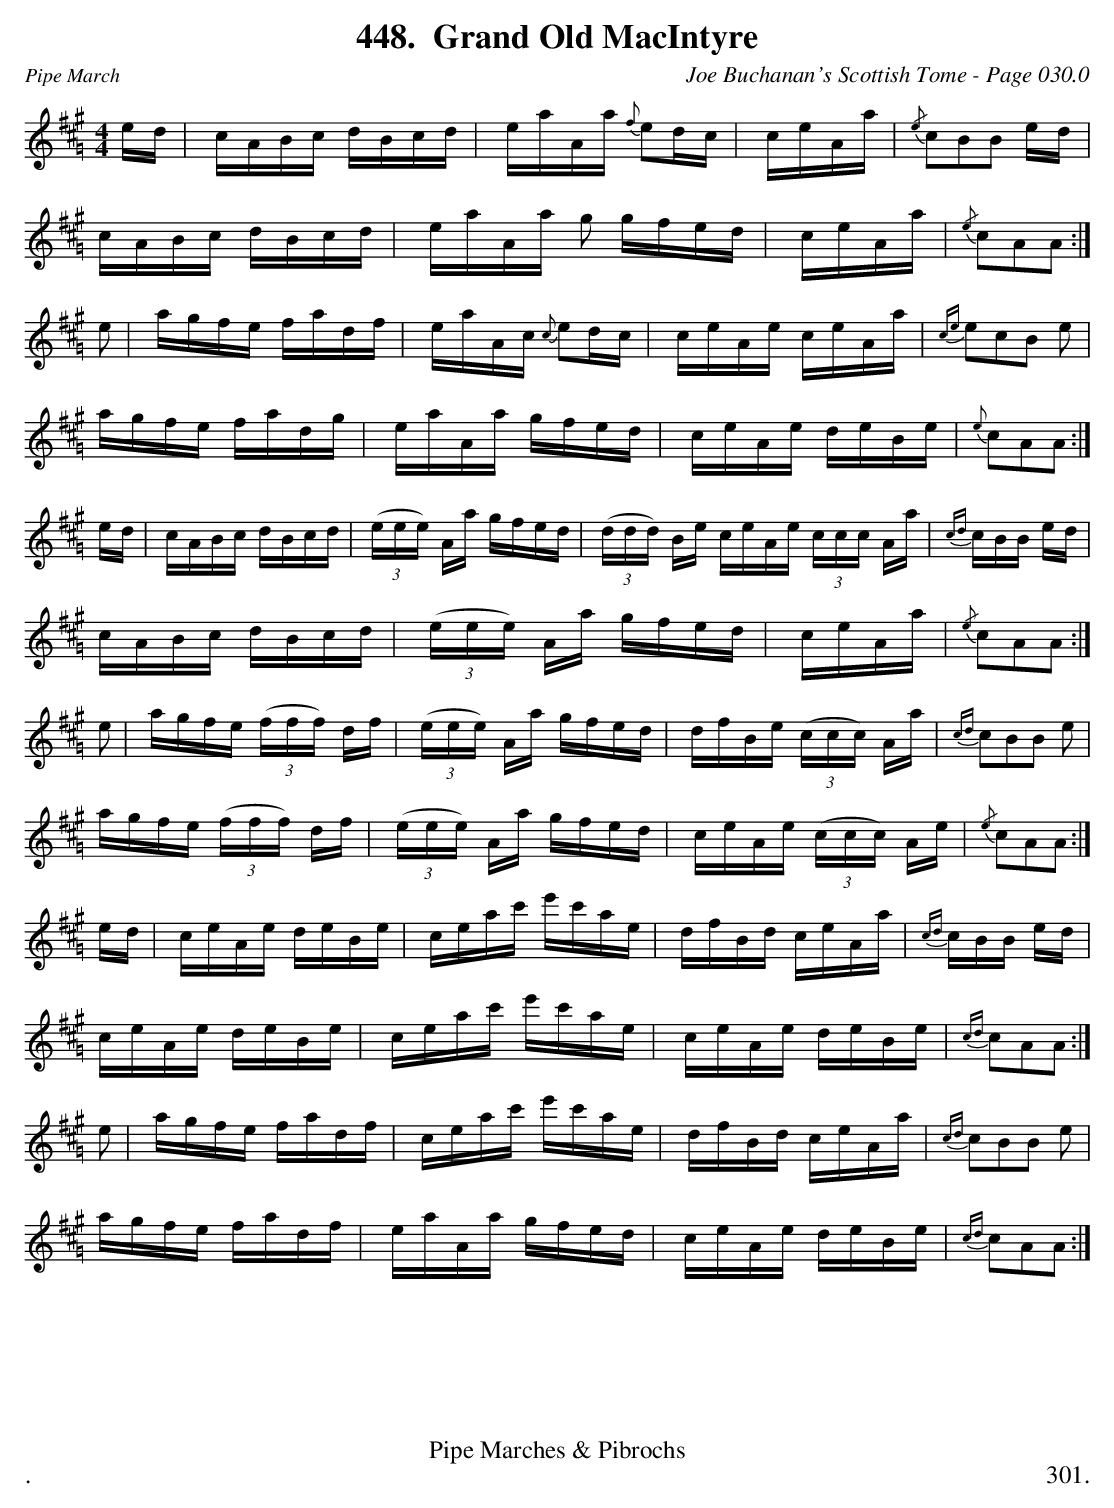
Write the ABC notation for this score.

X:1
T:Grand Old MacIntyre
C:Joe Buchanan's Scottish Tome - Page 030.0
L:1/16
M:4/4
K:A=G
ed | cABc dBcd | eaAa  {f}e2dc | ceAa  |{/e}c2B2B2 ed  |
cABc dBcd | eaAa g2 gfed | ceAa  |{/e}c2A2A2  :|
e2 | agfe fadf | eaAc {c}e2dc | ceAe ceAa | {ce} e2c2B2 e2 |
agfe fadg | eaAa gfed | ceAe deBe | {e}c2A2A2 :|
ed | cABc dBcd | ((3eee) Aa gfed | ((3ddd) Be ceAe (3ccc Aa | {cd}cBB ed |
cABc dBcd | ((3eee) Aa gfed | ceAa  |{/e}c2A2A2  :|
e2 | agfe ((3fff) df | ((3eee) Aa gfed | dfBe ((3ccc) Aa | {cd}c2B2B2 e2 |
agfe ((3fff) df | ((3eee) Aa gfed | ceAe ((3ccc) Ae | {/e}c2A2A2 :|
ed | ceAe deBe |ceac' e'c'ae | dfBd ceAa | {cd}cBB ed |
ceAe deBe |ceac' e'c'ae | ceAe deBe | {cd}c2A2A2 :|
e2 | agfe fadf |ceac' e'c'ae  | dfBd ceAa |  {cd}c2B2B2 e2 |
agfe fadf | eaAa gfed | ceAe deBe | {cd}c2A2A2 :|
